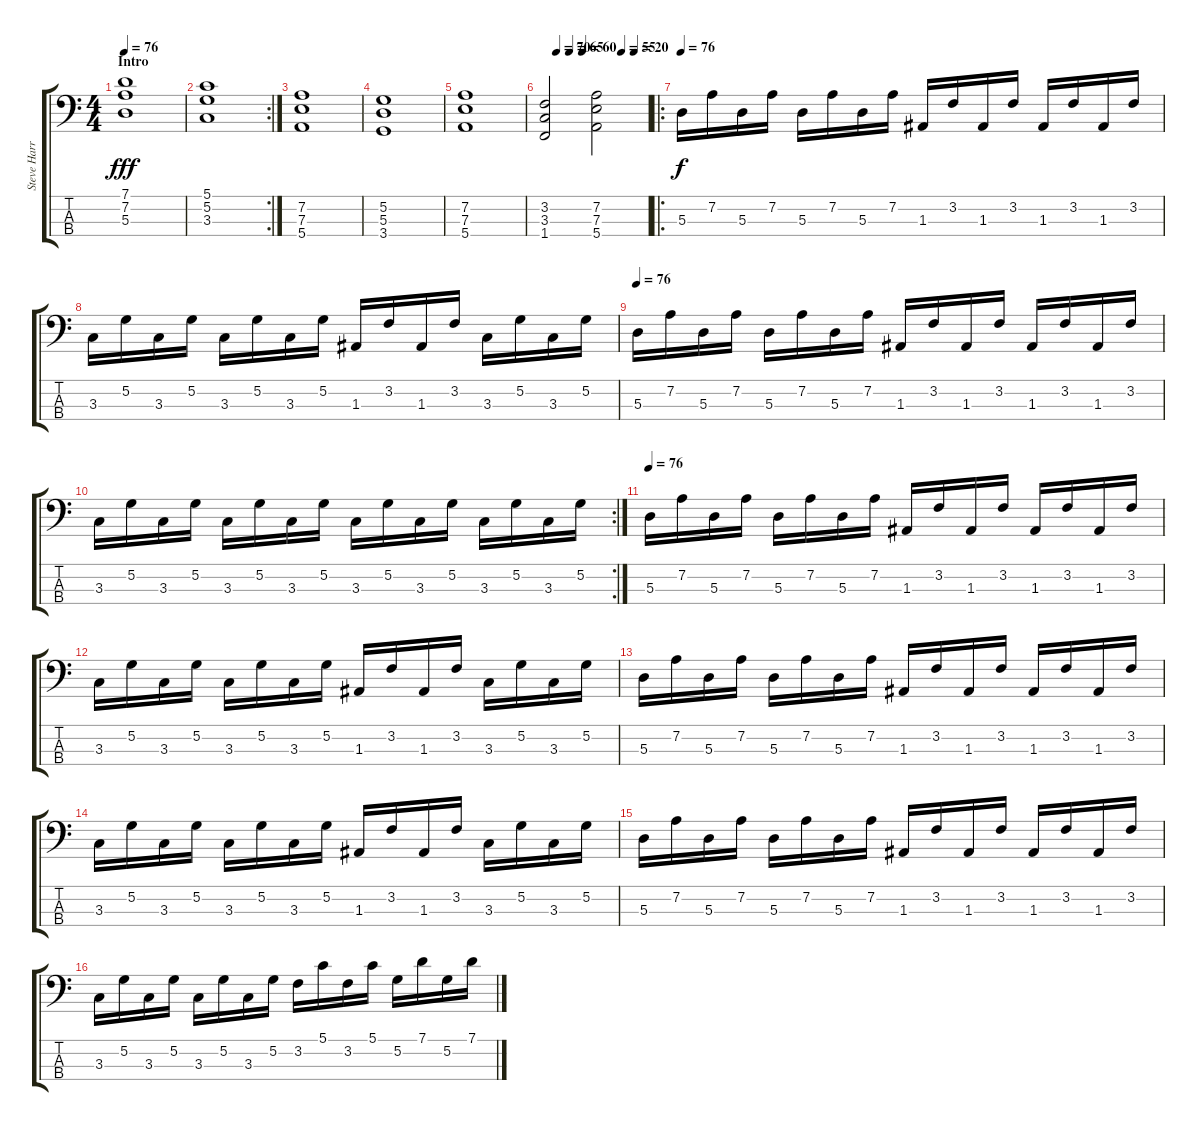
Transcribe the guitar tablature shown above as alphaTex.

\track ("Steve Harris" "Steve Harr") {instrument electricbasspick}
\staff {score tabs}
\tuning (G2 D2 A1 E1) {hide}
\ts (4 4)
\section ("" "Intro")
\tempo 76
\clef f4
\ks c
(7.1 7.2 5.3).1{dy fff instrument electricbassfinger} |
\rc 2
(5.1 5.2 3.3).1 |
(7.2 7.3 5.4).1 |
(5.2 5.3 3.4).1 |
(7.2 7.3 5.4).1 |
\tempo (70 0.125)
\tempo (65 0.25)
\tempo (60 0.375)
\tempo (55 0.75)
\tempo (20 0.875)
(3.2 3.3 1.4).2 (7.2 7.3 5.4).2 |
\ro
\tempo 76
5.3.16{dy f volume 11 instrument acousticbass} 7.2.16 5.3.16 7.2.16 5.3.16 7.2.16 5.3.16 7.2.16 1.3.16 3.2.16 1.3.16 3.2.16 1.3.16 3.2.16 1.3.16 3.2.16 |
3.3.16 5.2.16 3.3.16 5.2.16 3.3.16 5.2.16 3.3.16 5.2.16 1.3.16 3.2.16 1.3.16 3.2.16 3.3.16 5.2.16 3.3.16 5.2.16 |
\tempo 76
5.3.16{instrument acousticbass} 7.2.16 5.3.16 7.2.16 5.3.16 7.2.16 5.3.16 7.2.16 1.3.16 3.2.16 1.3.16 3.2.16 1.3.16 3.2.16 1.3.16 3.2.16 |
\rc 2
3.3.16 5.2.16 3.3.16 5.2.16 3.3.16 5.2.16 3.3.16 5.2.16 3.3.16 5.2.16 3.3.16 5.2.16 3.3.16 5.2.16 3.3.16 5.2.16 |
\tempo 76
5.3.16{volume 11 instrument acousticbass} 7.2.16 5.3.16 7.2.16 5.3.16 7.2.16 5.3.16 7.2.16 1.3.16 3.2.16 1.3.16 3.2.16 1.3.16 3.2.16 1.3.16 3.2.16 |
3.3.16 5.2.16 3.3.16 5.2.16 3.3.16 5.2.16 3.3.16 5.2.16 1.3.16 3.2.16 1.3.16 3.2.16 3.3.16 5.2.16 3.3.16 5.2.16 |
5.3.16{instrument acousticbass} 7.2.16 5.3.16 7.2.16 5.3.16 7.2.16 5.3.16 7.2.16 1.3.16 3.2.16 1.3.16 3.2.16 1.3.16 3.2.16 1.3.16 3.2.16 |
3.3.16 5.2.16 3.3.16 5.2.16 3.3.16 5.2.16 3.3.16 5.2.16 1.3.16 3.2.16 1.3.16 3.2.16 3.3.16 5.2.16 3.3.16 5.2.16 |
5.3.16 7.2.16 5.3.16 7.2.16 5.3.16 7.2.16 5.3.16 7.2.16 1.3.16 3.2.16 1.3.16 3.2.16 1.3.16 3.2.16 1.3.16 3.2.16 |
3.3.16 5.2.16 3.3.16 5.2.16 3.3.16 5.2.16 3.3.16 5.2.16 3.2.16 5.1.16 3.2.16 5.1.16 5.2.16 7.1.16 5.2.16 7.1.16
